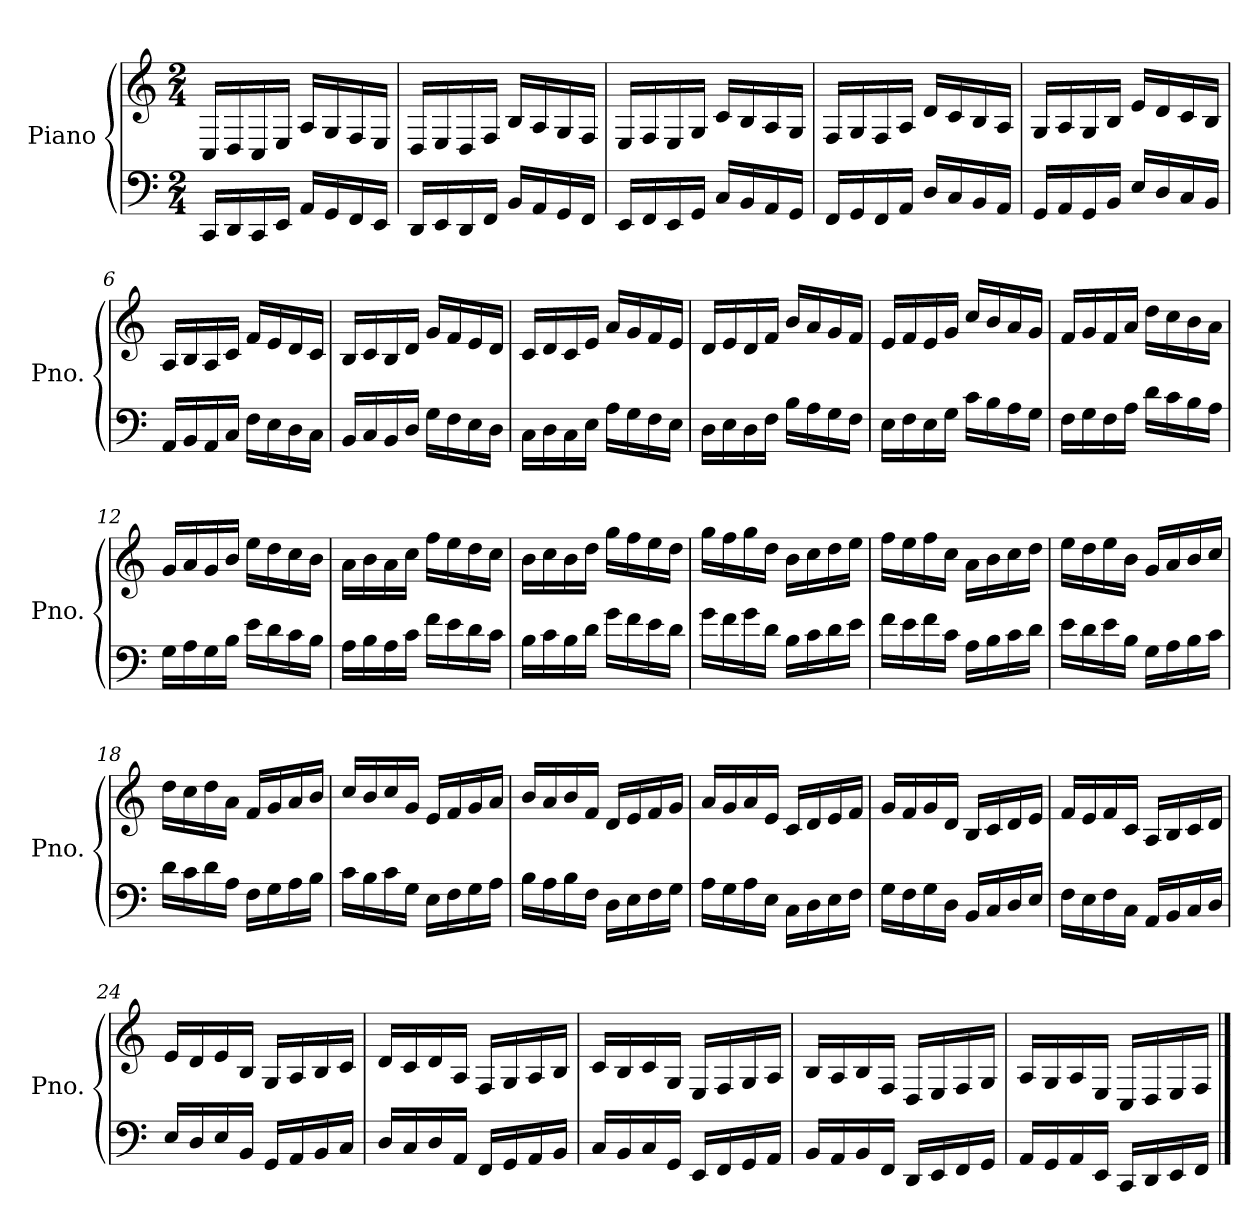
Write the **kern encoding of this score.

**kern	**kern
*part1	*part1
*staff2	*staff1
*I"Piano	*
*I'Pno.	*
*clefF4	*clefG2
*k[]	*k[]
*M2/4	*M2/4
=1	=1
16CC</LL	16C/LL
16DD</	16D/
16CC</	16C/
16EE</JJ	16E/JJ
16AA</LL	16A/LL
16GG</	16G/
16FF</	16F/
16EE</JJ	16E/JJ
=2	=2
16DD</LL	16D/LL
16EE</	16E/
16DD</	16D/
16FF</JJ	16F/JJ
16BB</LL	16B/LL
16AA</	16A/
16GG</	16G/
16FF</JJ	16F/JJ
=3	=3
16EE</LL	16E/LL
16FF</	16F/
16EE</	16E/
16GG</JJ	16G/JJ
16C</LL	16c/LL
16BB</	16B/
16AA</	16A/
16GG</JJ	16G/JJ
=4	=4
16FF</LL	16F/LL
16GG</	16G/
16FF</	16F/
16AA</JJ	16A/JJ
16D</LL	16d/LL
16C</	16c/
16BB</	16B/
16AA</JJ	16A/JJ
!!LO:LB:g=z
=5	=5
16GG</LL	16G/LL
16AA</	16A/
16GG</	16G/
16BB</JJ	16B/JJ
16E</LL	16e/LL
16D</	16d/
16C</	16c/
16BB</JJ	16B/JJ
=6	=6
16AA</LL	16A/LL
16BB</	16B/
16AA</	16A/
16C</JJ	16c/JJ
16F<\LL	16f/LL
16E<\	16e/
16D<\	16d/
16C<\JJ	16c/JJ
=7	=7
16BB</LL	16B/LL
16C</	16c/
16BB</	16B/
16D</JJ	16d/JJ
16G<\LL	16g/LL
16F<\	16f/
16E<\	16e/
16D<\JJ	16d/JJ
=8	=8
16C<\LL	16c/LL
16D<\	16d/
16C<\	16c/
16E<\JJ	16e/JJ
16A<\LL	16a/LL
16G<\	16g/
16F<\	16f/
16E<\JJ	16e/JJ
=9	=9
16D<\LL	16d/LL
16E<\	16e/
16D<\	16d/
16F<\JJ	16f/JJ
16B<\LL	16b/LL
16A<\	16a/
16G<\	16g/
16F<\JJ	16f/JJ
!!LO:LB:g=z
=10	=10
16E<\LL	16e/LL
16F<\	16f/
16E<\	16e/
16G<\JJ	16g/JJ
16c<\LL	16cc/LL
16B<\	16b/
16A<\	16a/
16G<\JJ	16g/JJ
=11	=11
16F<\LL	16f/LL
16G<\	16g/
16F<\	16f/
16A<\JJ	16a/JJ
16d<\LL	16dd\LL
16c<\	16cc\
16B<\	16b\
16A<\JJ	16a\JJ
=12	=12
16G<\LL	16g/LL
16A<\	16a/
16G<\	16g/
16B<\JJ	16b/JJ
16e<\LL	16ee\LL
16d<\	16dd\
16c<\	16cc\
16B<\JJ	16b\JJ
=13	=13
16A<\LL	16a\LL
16B<\	16b\
16A<\	16a\
16c<\JJ	16cc\JJ
16f<\LL	16ff\LL
16e<\	16ee\
16d<\	16dd\
16c<\JJ	16cc\JJ
=14	=14
16B<\LL	16b\LL
16c<\	16cc\
16B<\	16b\
16d<\JJ	16dd\JJ
16g<\LL	16gg\LL
16f<\	16ff\
16e<\	16ee\
16d<\JJ	16dd\JJ
!!LO:LB:g=z
=15	=15
16g<\LL	16gg\LL
16f<\	16ff\
16g<\	16gg\
16d<\JJ	16dd\JJ
16B<\LL	16b\LL
16c<\	16cc\
16d<\	16dd\
16e<\JJ	16ee\JJ
=16	=16
16f<\LL	16ff\LL
16e<\	16ee\
16f<\	16ff\
16c<\JJ	16cc\JJ
16A<\LL	16a\LL
16B<\	16b\
16c<\	16cc\
16d<\JJ	16dd\JJ
=17	=17
16e<\LL	16ee\LL
16d<\	16dd\
16e<\	16ee\
16B<\JJ	16b\JJ
16G<\LL	16g/LL
16A<\	16a/
16B<\	16b/
16c<\JJ	16cc/JJ
=18	=18
16d<\LL	16dd\LL
16c<\	16cc\
16d<\	16dd\
16A<\JJ	16a\JJ
16F<\LL	16f/LL
16G<\	16g/
16A<\	16a/
16B<\JJ	16b/JJ
=19	=19
16c<\LL	16cc/LL
16B<\	16b/
16c<\	16cc/
16G<\JJ	16g/JJ
16E<\LL	16e/LL
16F<\	16f/
16G<\	16g/
16A<\JJ	16a/JJ
!!LO:LB:g=z
=20	=20
16B<\LL	16b/LL
16A<\	16a/
16B<\	16b/
16F<\JJ	16f/JJ
16D<\LL	16d/LL
16E<\	16e/
16F<\	16f/
16G<\JJ	16g/JJ
=21	=21
16A<\LL	16a/LL
16G<\	16g/
16A<\	16a/
16E<\JJ	16e/JJ
16C<\LL	16c/LL
16D<\	16d/
16E<\	16e/
16F<\JJ	16f/JJ
=22	=22
16G<\LL	16g/LL
16F<\	16f/
16G<\	16g/
16D<\JJ	16d/JJ
16BB</LL	16B/LL
16C</	16c/
16D</	16d/
16E</JJ	16e/JJ
=23	=23
16F<\LL	16f/LL
16E<\	16e/
16F<\	16f/
16C<\JJ	16c/JJ
16AA</LL	16A/LL
16BB</	16B/
16C</	16c/
16D</JJ	16d/JJ
=24	=24
16E</LL	16e/LL
16D</	16d/
16E</	16e/
16BB</JJ	16B/JJ
16GG</LL	16G/LL
16AA</	16A/
16BB</	16B/
16C</JJ	16c/JJ
!!LO:LB:g=z
=25	=25
16D</LL	16d/LL
16C</	16c/
16D</	16d/
16AA</JJ	16A/JJ
16FF</LL	16F/LL
16GG</	16G/
16AA</	16A/
16BB</JJ	16B/JJ
=26	=26
16C</LL	16c/LL
16BB</	16B/
16C</	16c/
16GG</JJ	16G/JJ
16EE</LL	16E/LL
16FF</	16F/
16GG</	16G/
16AA</JJ	16A/JJ
=27	=27
16BB</LL	16B/LL
16AA</	16A/
16BB</	16B/
16FF</JJ	16F/JJ
16DD</LL	16D/LL
16EE</	16E/
16FF</	16F/
16GG</JJ	16G/JJ
=28	=28
16AA</LL	16A/LL
16GG</	16G/
16AA</	16A/
16EE</JJ	16E/JJ
16CC</LL	16C/LL
16DD</	16D/
16EE</	16E/
16FF</JJ	16F/JJ
==	==
*-	*-
